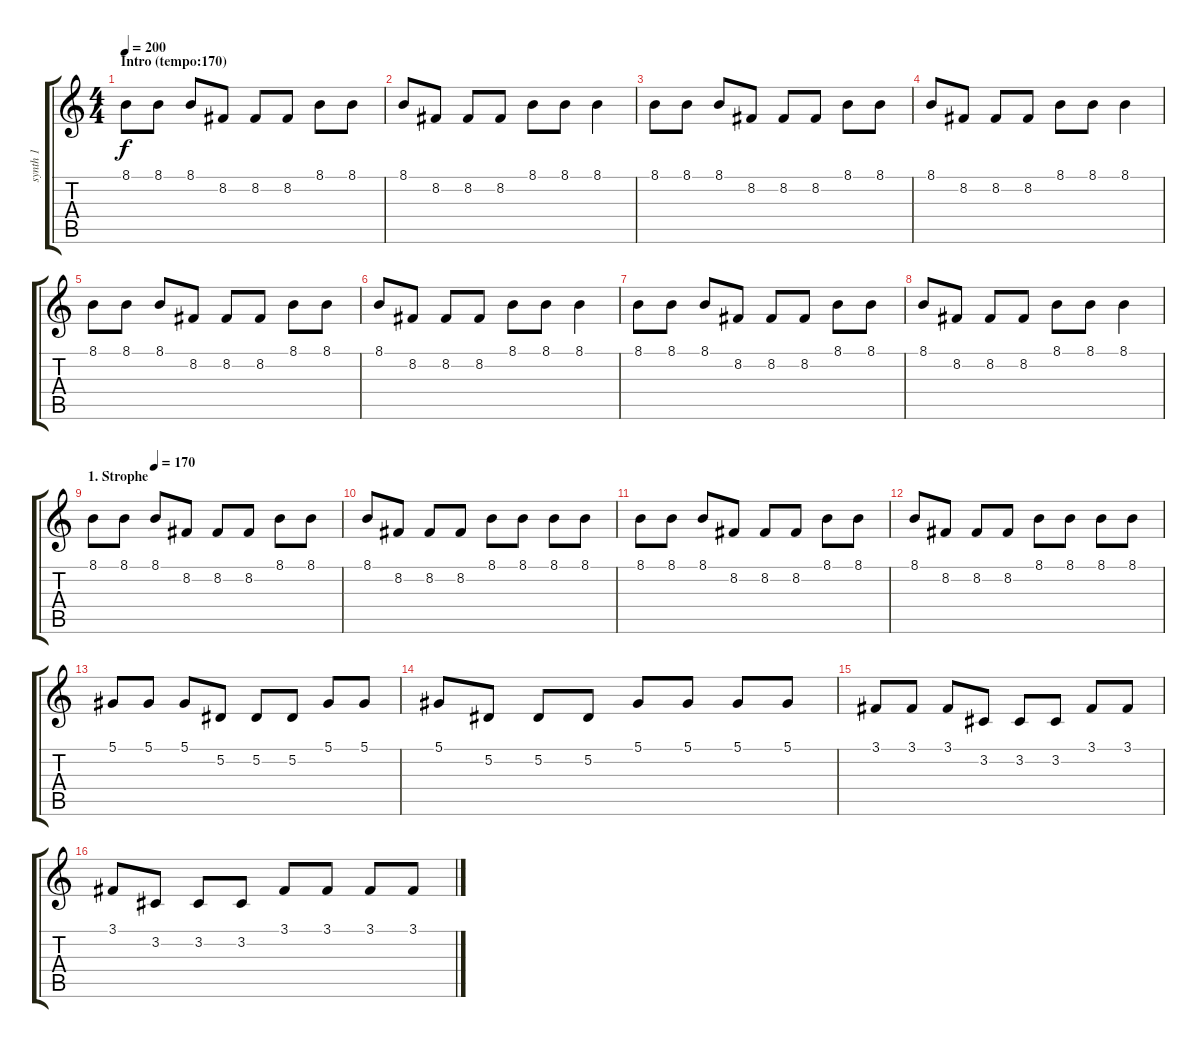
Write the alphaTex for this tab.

\track ("synth 1" "synth 1") {instrument lead8bassandlead}
\staff {score tabs}
\tuning (Eb4 Bb3 Gb3 Db3 Ab2 Eb2) {hide}
\ts (4 4)
\section ("" "Intro (tempo:170)")
\tempo 200
\tempo 170
\tempo 200
\clef g2
\ks c
8.1.8{dy f instrument lead8bassandlead} 8.1.8 8.1.8 8.2.8 8.2.8 8.2.8 8.1.8 8.1.8 |
8.1.8 8.2.8 8.2.8 8.2.8 8.1.8 8.1.8 8.1.4 |
8.1.8 8.1.8 8.1.8 8.2.8 8.2.8 8.2.8 8.1.8 8.1.8 |
8.1.8 8.2.8 8.2.8 8.2.8 8.1.8 8.1.8 8.1.4 |
8.1.8 8.1.8 8.1.8 8.2.8 8.2.8 8.2.8 8.1.8 8.1.8 |
8.1.8 8.2.8 8.2.8 8.2.8 8.1.8 8.1.8 8.1.4 |
8.1.8 8.1.8 8.1.8 8.2.8 8.2.8 8.2.8 8.1.8 8.1.8 |
8.1.8 8.2.8 8.2.8 8.2.8 8.1.8 8.1.8 8.1.4 |
\section ("" "1. Strophe")
\tempo (170 0.25)
8.1.8 8.1.8 8.1.8 8.2.8 8.2.8 8.2.8 8.1.8 8.1.8 |
8.1.8 8.2.8 8.2.8 8.2.8 8.1.8 8.1.8 8.1.8 8.1.8 |
8.1.8 8.1.8 8.1.8 8.2.8 8.2.8 8.2.8 8.1.8 8.1.8 |
8.1.8 8.2.8 8.2.8 8.2.8 8.1.8 8.1.8 8.1.8 8.1.8 |
5.1.8 5.1.8 5.1.8 5.2.8 5.2.8 5.2.8 5.1.8 5.1.8 |
5.1.8 5.2.8 5.2.8 5.2.8 5.1.8 5.1.8 5.1.8 5.1.8 |
3.1.8 3.1.8 3.1.8 3.2.8 3.2.8 3.2.8 3.1.8 3.1.8 |
3.1.8 3.2.8 3.2.8 3.2.8 3.1.8 3.1.8 3.1.8 3.1.8
